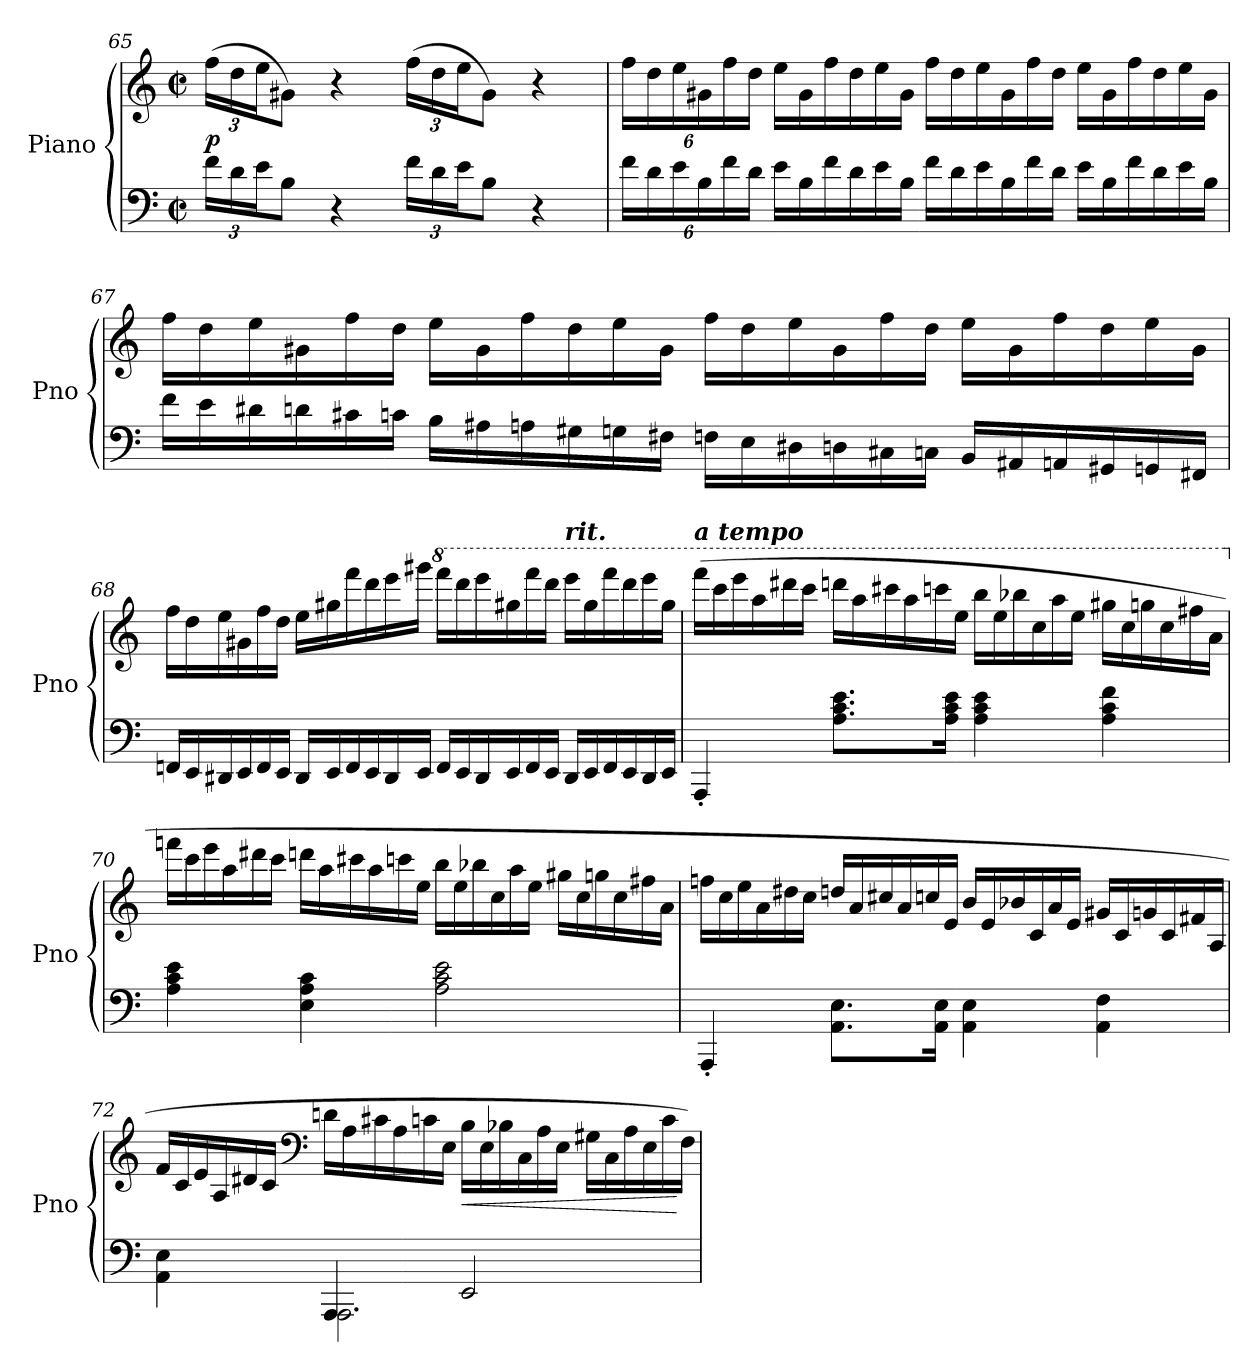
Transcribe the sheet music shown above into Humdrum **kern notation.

**kern	**kern	**dynam
*part1	*part1	*part1
*staff2	*staff1	*staff1/2
*I"Piano	*	*
*I'Pno	*	*
!!LO:LB:g=z
*clefF4	*clefG2	*
*k[]	*k[]	*
*M4/4	*M4/4	*
*met(c|)	*met(c|)	*
*Xbrackettup	*Xbrackettup	*
=65	=65	=65
!	!	!LO:DY:b
24f\LL	(>24ff\LL	p
24d\	24dd\	.
24e\J	24ee\J	.
8B\J	8g#X\J)	.
4r	4r	.
24f\LL	(>24ff\LL	.
24d\	24dd\	.
24e\J	24ee\J	.
8B\J	8g#\J)	.
4r	4r	.
=66	=66	=66
24f\LL	24ff\LL	.
24d\	24dd\	.
24e\	24ee\	.
24B\	24g#X\	.
24f\	24ff\	.
24d\JJ	24dd\JJ	.
*Xtuplet	*Xtuplet	*
24e\LL	24ee\LL	.
24B\	24g#\	.
24f\	24ff\	.
24d\	24dd\	.
24e\	24ee\	.
24B\JJ	24g#\JJ	.
!	!	!LO:DY:b
24f\LL	24ff\LL	other-dynamics
24d\	24dd\	.
24e\	24ee\	.
24B\	24g#\	.
24f\	24ff\	.
24d\JJ	24dd\JJ	.
24e\LL	24ee\LL	.
24B\	24g#\	.
24f\	24ff\	.
24d\	24dd\	.
24e\	24ee\	.
24B\JJ	24g#\JJ	.
!!LO:LB:g=z
=67	=67	=67
24f\LL	24ff\LL	.
24e\	24dd\	.
24d#X\	24ee\	.
24dn\	24g#X\	.
24c#X\	24ff\	.
24cn\JJ	24dd\JJ	.
24B\LL	24ee\LL	.
24A#X\	24g#\	.
24An\	24ff\	.
24G#X\	24dd\	.
24Gn\	24ee\	.
24F#X\JJ	24g#\JJ	.
24Fn\LL	24ff\LL	.
24E\	24dd\	.
24D#X\	24ee\	.
24Dn\	24g#\	.
24C#X\	24ff\	.
24Cn\JJ	24dd\JJ	.
24BB/LL	24ee\LL	.
24AA#X/	24g#\	.
24AAn/	24ff\	.
24GG#X/	24dd\	.
24GGn/	24ee\	.
24FF#X/JJ	24g#\JJ	.
!!LO:PB:g=z
=68	=68	=68
24FFn/LL	24ff\LL	.
24EE/	24dd\	.
24DD#X/	24ee\	.
24EE/	24g#X\	.
24FF/	24ff\	.
24EE/JJ	24dd\JJ	.
24DD#/LL	24ee\LL	.
24EE/	24gg#X\	.
24FF/	24fff\	.
24EE/	24ddd\	.
24DD#/	24eee\	.
24EE/JJ	24ggg#X\JJ	.
*	*8va	*
24FF/LL	24ffff\LL	.
24EE/	24dddd\	.
24DD#/	24eeee\	.
24EE/	24ggg#X\	.
24FF/	24ffff\	.
24EE/JJ	24dddd\JJ	.
!	!LO:TX:a:Bi:t=rit.	!
24DD#/LL	24eeee\LL	.
24EE/	24ggg#\	.
24FF/	24ffff\	.
24EE/	24dddd\	.
24DD#/	24eeee\	.
24EE/JJ	24ggg#\JJ	.
!!LO:LB:g=z
=69	=69	=69
!	!LO:TX:a:Bi:t=a tempo	!
!	!	!LO:DY:b=2
!	!	!LO:DY:n=1:b
4AAA'/	(>24ffff\LL	fz f
.	24cccc\	.
.	24eeee\	.
.	24aaa\	.
.	24dddd#X\	.
.	24cccc\JJ	.
8.A\ 8.c\ 8.e\L	24ddddn\LL	.
.	24aaa\	.
.	24cccc#X\	.
.	24aaa\	.
.	24ccccn\	.
16A\ 16c\ 16e\Jk	.	.
.	24eee\JJ	.
4A\ 4c\ 4e\	24bbb\LL	.
.	24eee\	.
.	24bbb-X\	.
.	24ccc\	.
.	24aaa\	.
.	24eee\JJ	.
4A\ 4c\ 4f\	24ggg#X\LL	.
.	24ccc\	.
.	24gggn\	.
.	24ccc\	.
.	24fff#X\	.
.	24aa\JJ	.
!!LO:LB:g=z
=70	=70	=70
*	*X8va	*
4A\ 4c\ 4e\	24fffn\LL	.
.	24ccc\	.
.	24eee\	.
.	24aa\	.
.	24ddd#X\	.
.	24ccc\JJ	.
4E\ 4A\ 4c\	24dddn\LL	.
.	24aa\	.
.	24ccc#X\	.
.	24aa\	.
.	24cccn\	.
.	24ee\JJ	.
2A\ 2c\ 2e\	24bb\LL	.
.	24ee\	.
.	24bb-X\	.
.	24cc\	.
.	24aa\	.
.	24ee\JJ	.
.	24gg#X\LL	.
.	24cc\	.
.	24ggn\	.
.	24cc\	.
.	24ff#X\	.
.	24a\JJ	.
!!LO:LB:g=z
=71	=71	=71
!	!	!LO:DY:b
4AAA'/	24ffn\LL	other-dynamics
.	24cc\	.
.	24ee\	.
.	24a\	.
.	24dd#X\	.
.	24cc\JJ	.
8.AA\ 8.E\L	24ddn/LL	.
.	24a/	.
.	24cc#X/	.
.	24a/	.
.	24ccn/	.
16AA\ 16E\Jk	.	.
.	24e/JJ	.
4AA\ 4E\	24b/LL	.
.	24e/	.
.	24b-X/	.
.	24c/	.
.	24a/	.
.	24e/JJ	.
4AA\ 4F\	24g#X/LL	.
.	24c/	.
.	24gn/	.
.	24c/	.
.	24f#X/	.
.	24A/JJ	.
!!LO:PB:g=z
=72	=72	=72
*^	*	*
4AA\ 4E\	4ryy	24f/LL	.
.	.	24c/	.
.	.	24e/	.
.	.	24A/	.
.	.	24d#X/	.
.	.	24c/JJ	.
*	*	*clefF4	*
4AAA/	2.AAA\	24dn\LL	.
.	.	24A\	.
.	.	24c#X\	.
.	.	24A\	.
.	.	24cn\	.
.	.	24E\JJ	.
!	!	!	!LO:HP:b
2EE/	.	24B\LL	<
.	.	24E\	.
.	.	24B-X\	.
.	.	24C\	.
.	.	24A\	.
.	.	24E\JJ	.
.	.	24G#X\LL	.
.	.	24C\	.
.	.	24A\	.
.	.	24E\	.
.	.	24c\	.
.	.	24F\JJ)	[
*v	*v	*	*
=	=	=
*-	*-	*-
